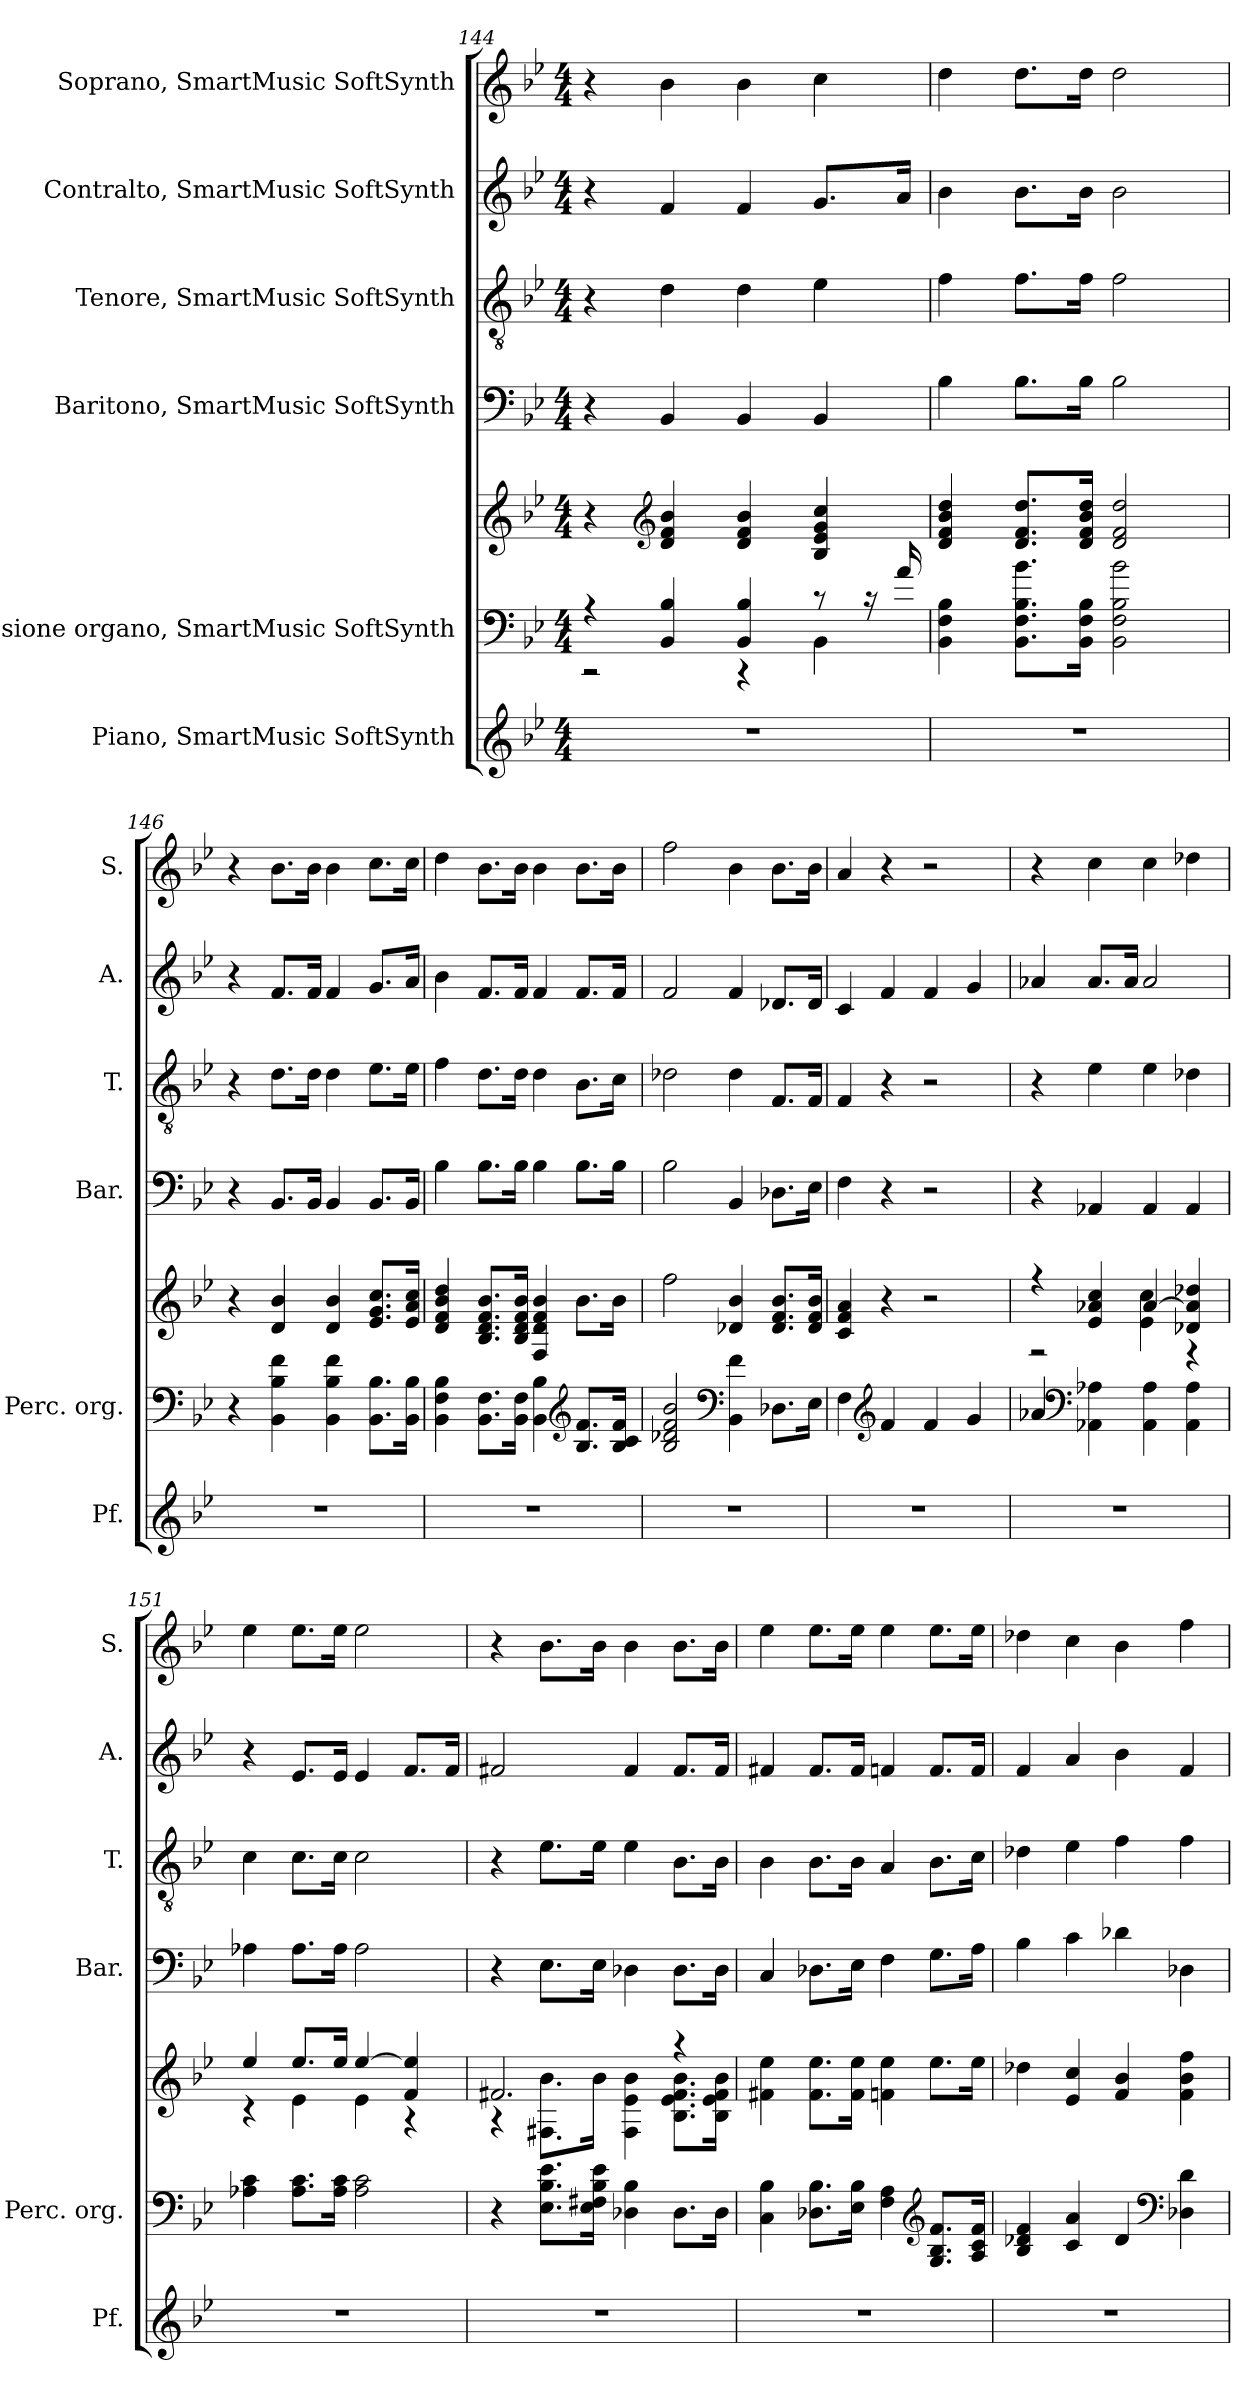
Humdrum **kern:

**kern	**kern	**kern	**kern	**kern	**kern	**kern
*part6	*part5	*part5	*part4	*part3	*part2	*part1
*staff7	*staff6	*staff5	*staff4	*staff3	*staff2	*staff1
*I"Piano, SmartMusic SoftSynth	*I"Percussione organo, SmartMusic SoftSynth	*	*I"Baritono, SmartMusic SoftSynth	*I"Tenore, SmartMusic SoftSynth	*I"Contralto, SmartMusic SoftSynth	*I"Soprano, SmartMusic SoftSynth
*I'Pf.	*I'Perc. org.	*	*I'Bar.	*I'T.	*I'A.	*I'S.
*clefG2	*clefF4	*clefG2	*clefF4	*clefGv2	*clefG2	*clefG2
*k[b-e-]	*k[b-e-]	*k[b-e-]	*k[b-e-]	*k[b-e-]	*k[b-e-]	*k[b-e-]
*M4/4	*M4/4	*M4/4	*M4/4	*M4/4	*M4/4	*M4/4
=144	=144	=144	=144	=144	=144	=144
*	*^	*	*	*	*	*
1r	4r	2r	4r	4r	4r	4r	4r
*	*	*	*clefG2	*	*	*	*
.	4BB-/ 4B-/	.	4d/ 4f/ 4b-/	4BB-/	4d\	4f/	4b-\
.	4BB-/ 4B-/	4r	4d/ 4f/ 4b-/	4BB-/	4d\	4f/	4b-\
.	8r	4BB-\	4B-/ 4e-/ 4g/ 4cc/	4BB-/	4e-\	8.g/L	4cc\
.	16r	.	.	.	.	.	.
.	16a/	.	.	.	.	16a/Jk	.
*	*v	*v	*	*	*	*	*
=145	=145	=145	=145	=145	=145	=145
1r	4BB-\ 4F\ 4B-\	4d/ 4f/ 4b-/ 4dd/	4B-\	4f\	4b-\	4dd\
.	8.BB-\ 8.F\ 8.B-\ 8.b-\L	8.d/ 8.f/ 8.dd/L	8.B-\L	8.f\L	8.b-\L	8.dd\L
.	16BB-\ 16F\ 16B-\Jk	16d/ 16f/ 16b-/ 16dd/Jk	16B-\Jk	16f\Jk	16b-\Jk	16dd\Jk
.	2BB-\ 2F\ 2B-\ 2b-\	2d/ 2f/ 2dd/	2B-\	2f\	2b-\	2dd\
=146	=146	=146	=146	=146	=146	=146
1r	4r	4r	4r	4r	4r	4r
.	4BB-\ 4B-\ 4f\	4d/ 4b-/	8.BB-/L	8.d\L	8.f/L	8.b-\L
.	.	.	16BB-/Jk	16d\Jk	16f/Jk	16b-\Jk
.	4BB-\ 4B-\ 4f\	4d/ 4b-/	4BB-/	4d\	4f/	4b-\
.	8.BB-\ 8.B-\L	8.e-/ 8.g/ 8.cc/L	8.BB-/L	8.e-\L	8.g/L	8.cc\L
.	16BB-\ 16B-\Jk	16e-/ 16a/ 16cc/Jk	16BB-/Jk	16e-\Jk	16a/Jk	16cc\Jk
=147	=147	=147	=147	=147	=147	=147
1r	4BB-\ 4F\ 4B-\	4d/ 4f/ 4b-/ 4dd/	4B-\	4f\	4b-\	4dd\
.	8.BB-\ 8.F\L	8.B-/ 8.d/ 8.f/ 8.b-/L	8.B-\L	8.d\L	8.f/L	8.b-\L
.	16BB-\ 16F\Jk	16B-/ 16d/ 16f/ 16b-/Jk	16B-\Jk	16d\Jk	16f/Jk	16b-\Jk
.	4BB-\ 4B-\	4F/ 4d/ 4f/ 4b-/	4B-\	4d\	4f/	4b-\
*	*clefG2	*	*	*	*	*
.	8.B-/ 8.f/L	8.b-\L	8.B-\L	8.B-\L	8.f/L	8.b-\L
.	16B-/ 16c/ 16f/Jk	16b-\Jk	16B-\Jk	16c\Jk	16f/Jk	16b-\Jk
!!LO:PB:g=z
=148	=148	=148	=148	=148	=148	=148
1r	2B-/ 2d-X/ 2f/ 2b-/	2ff\	2B-\	2d-X\	2f/	2ff\
*	*clefF4	*	*	*	*	*
.	4BB-\ 4f\	4d-X/ 4b-/	4BB-/	4d-\	4f/	4b-\
.	8.D-X\L	8.d-/ 8.f/ 8.b-/L	8.D-X\L	8.F/L	8.d-X/L	8.b-\L
.	16E-\Jk	16d-/ 16f/ 16b-/Jk	16E-\Jk	16F/Jk	16d-/Jk	16b-\Jk
=149	=149	=149	=149	=149	=149	=149
1r	4F\	4c/ 4f/ 4a/	4F\	4F/	4c/	4a/
*	*clefG2	*	*	*	*	*
.	4f/	4r	4r	4r	4f/	4r
.	4f/	2r	2r	2r	4f/	2r
.	4g/	.	.	.	4g/	.
=150	=150	=150	=150	=150	=150	=150
*	*	*^	*	*	*	*
1r	4a-X/	4r	2r	4r	4r	4a-X/	4r
*	*clefF4	*	*	*	*	*	*
.	4AA-X\ 4A-X\	4e-/ 4a-X/ 4cc/	.	4AA-X/	4e-\	8.a-/L	4cc\
.	.	.	.	.	.	16a-/Jk	.
.	4AA-\ 4A-\	[4a-/	4e-\ 4cc\	4AA-/	4e-\	2a-/	4cc\
.	4AA-\ 4A-\	4d-X/ 4a-/] 4dd-X/	4r	4AA-/	4d-X\	.	4dd-X\
=151	=151	=151	=151	=151	=151	=151	=151
1r	4A-X\ 4c\	4ee-/	4r	4A-X\	4c\	4r	4ee-\
.	8.A-\ 8.c\L	8.ee-/L	4e-\	8.A-\L	8.c\L	8.e-/L	8.ee-\L
.	16A-\ 16c\Jk	16ee-/Jk	.	16A-\Jk	16c\Jk	16e-/Jk	16ee-\Jk
.	2A-\ 2c\	[4ee-/	4e-\	2A-\	2c\	4e-/	2ee-\
.	.	4f/ 4ee-/]	4r	.	.	8.f/L	.
.	.	.	.	.	.	16f/Jk	.
!!LO:PB:g=z
=152	=152	=152	=152	=152	=152	=152	=152
1r	4r	2.f#X/	4r	4r	4r	2f#X/	4r
.	8.E-\ 8.B-\ 8.e-\L	.	8.F#X\ 8.b-\L	8.E-\L	8.e-\L	.	8.b-\L
.	16E-\ 16F#X\ 16B-\ 16e-\Jk	.	16b-\Jk	16E-\Jk	16e-\Jk	.	16b-\Jk
.	4D-X\ 4B-\	.	4F#\ 4e-\ 4b-\	4D-X\	4e-\	4f#/	4b-\
.	8.D-\L	4r	8.B-\ 8.e-\ 8.f#\ 8.b-\L	8.D-\L	8.B-\L	8.f#/L	8.b-\L
.	16D-\Jk	.	16B-\ 16e-\ 16f#\ 16b-\Jk	16D-\Jk	16B-\Jk	16f#/Jk	16b-\Jk
*	*	*v	*v	*	*	*	*
=153	=153	=153	=153	=153	=153	=153
1r	4C\ 4B-\	4f#X\ 4ee-\	4C/	4B-\	4f#X/	4ee-\
.	8.D-X\ 8.B-\L	8.f#\ 8.ee-\L	8.D-X\L	8.B-\L	8.f#/L	8.ee-\L
.	16E-\ 16B-\Jk	16f#\ 16ee-\Jk	16E-\Jk	16B-\Jk	16f#/Jk	16ee-\Jk
.	4F\ 4A\	4fn\ 4ee-\	4F\	4A/	4fn/	4ee-\
*	*clefG2	*	*	*	*	*
.	8.G/ 8.B-/ 8.f/L	8.ee-\L	8.G\L	8.B-\L	8.f/L	8.ee-\L
.	16A/ 16c/ 16f/Jk	16ee-\Jk	16A\Jk	16c\Jk	16f/Jk	16ee-\Jk
=154	=154	=154	=154	=154	=154	=154
1r	4B-/ 4d-X/ 4f/	4dd-X\	4B-\	4d-X\	4f/	4dd-X\
.	4c/ 4a/	4e-/ 4cc/	4c\	4e-\	4a/	4cc\
.	4d-/	4f/ 4b-/	4d-X\	4f\	4b-\	4b-\
*	*clefF4	*	*	*	*	*
.	4D-X\ 4d-\	4f\ 4b-\ 4ff\	4D-X\	4f\	4f/	4ff\
=	=	=	=	=	=	=
*-	*-	*-	*-	*-	*-	*-
